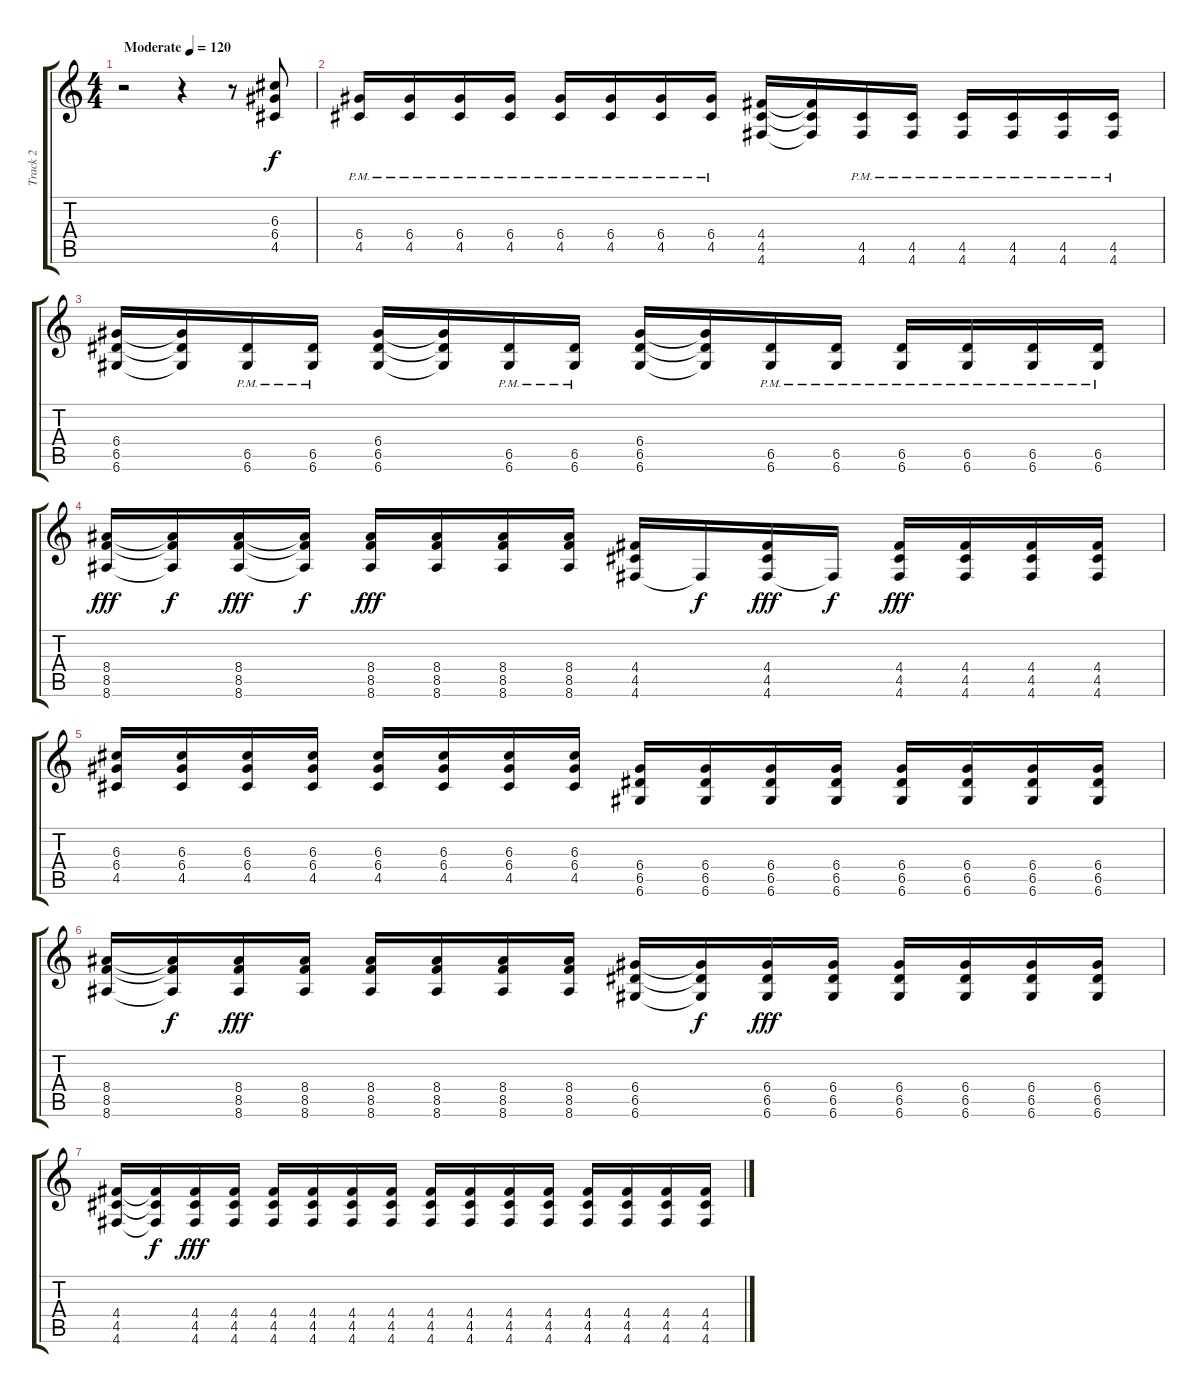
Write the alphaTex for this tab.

\track ("Track 2" "Track 2") {instrument distortionguitar}
\staff {score tabs}
\tuning (E4 B3 G3 D3 A2 D2) {hide}
\ts (4 4)
\tempo (120 "Moderate")
\clef g2
\ks c
r.2{dy f instrument distortionguitar} r.4 r.8 (6.3 6.4 4.5).8 |
(6.4{pm} 4.5{pm}).16 (6.4{pm} 4.5{pm}).16 (6.4{pm} 4.5{pm}).16 (6.4{pm} 4.5{pm}).16 (6.4{pm} 4.5{pm}).16 (6.4{pm} 4.5{pm}).16 (6.4{pm} 4.5{pm}).16 (6.4{pm} 4.5{pm}).16 (4.4 4.5 4.6).16 (4.4{t} 4.5{t} 4.6{t}).16 (4.5{pm} 4.6{pm}).16 (4.5{pm} 4.6{pm}).16 (4.5{pm} 4.6{pm}).16 (4.5{pm} 4.6{pm}).16 (4.5{pm} 4.6{pm}).16 (4.5{pm} 4.6{pm}).16 |
(6.4 6.5 6.6).16 (6.4{t} 6.5{t} 6.6{t}).16 (6.5{pm} 6.6{pm}).16 (6.5{pm} 6.6{pm}).16 (6.4 6.5 6.6).16 (6.4{t} 6.5{t} 6.6{t}).16 (6.5{pm} 6.6{pm}).16 (6.5{pm} 6.6{pm}).16 (6.4 6.5 6.6).16 (6.4{t} 6.5{t} 6.6{t}).16 (6.5{pm} 6.6{pm}).16 (6.5{pm} 6.6{pm}).16 (6.5{pm} 6.6{pm}).16 (6.5{pm} 6.6{pm}).16 (6.5{pm} 6.6{pm}).16 (6.5{pm} 6.6{pm}).16 |
(8.4 8.5 8.6).16{dy fff} (8.4{t} 8.5{t} 8.6{t}).16{dy f} (8.4 8.5 8.6).16{dy fff} (8.4{t} 8.5{t} 8.6{t}).16{dy f} (8.4 8.5 8.6).16{dy fff} (8.4 8.5 8.6).16 (8.4 8.5 8.6).16 (8.4 8.5 8.6).16 (4.4 4.5 4.6).16 4.6{t}.16{dy f} (4.4 4.5 4.6).16{dy fff} 4.6{t}.16{dy f} (4.4 4.5 4.6).16{dy fff} (4.4 4.5 4.6).16 (4.4 4.5 4.6).16 (4.4 4.5 4.6).16 |
(6.3 6.4 4.5).16 (6.3 6.4 4.5).16 (6.3 6.4 4.5).16 (6.3 6.4 4.5).16 (6.3 6.4 4.5).16 (6.3 6.4 4.5).16 (6.3 6.4 4.5).16 (6.3 6.4 4.5).16 (6.4 6.5 6.6).16 (6.4 6.5 6.6).16 (6.4 6.5 6.6).16 (6.4 6.5 6.6).16 (6.4 6.5 6.6).16 (6.4 6.5 6.6).16 (6.4 6.5 6.6).16 (6.4 6.5 6.6).16 |
(8.4 8.5 8.6).16 (8.4{t} 8.5{t} 8.6{t}).16{dy f} (8.4 8.5 8.6).16{dy fff} (8.4 8.5 8.6).16 (8.4 8.5 8.6).16 (8.4 8.5 8.6).16 (8.4 8.5 8.6).16 (8.4 8.5 8.6).16 (6.4 6.5 6.6).16 (6.4{t} 6.5{t} 6.6{t}).16{dy f} (6.4 6.5 6.6).16{dy fff} (6.4 6.5 6.6).16 (6.4 6.5 6.6).16 (6.4 6.5 6.6).16 (6.4 6.5 6.6).16 (6.4 6.5 6.6).16 |
(4.4 4.5 4.6).16 (4.4{t} 4.5{t} 4.6{t}).16{dy f} (4.4 4.5 4.6).16{dy fff} (4.4 4.5 4.6).16 (4.4 4.5 4.6).16 (4.4 4.5 4.6).16 (4.4 4.5 4.6).16 (4.4 4.5 4.6).16 (4.4 4.5 4.6).16 (4.4 4.5 4.6).16 (4.4 4.5 4.6).16 (4.4 4.5 4.6).16 (4.4 4.5 4.6).16 (4.4 4.5 4.6).16 (4.4 4.5 4.6).16 (4.4 4.5 4.6).16
